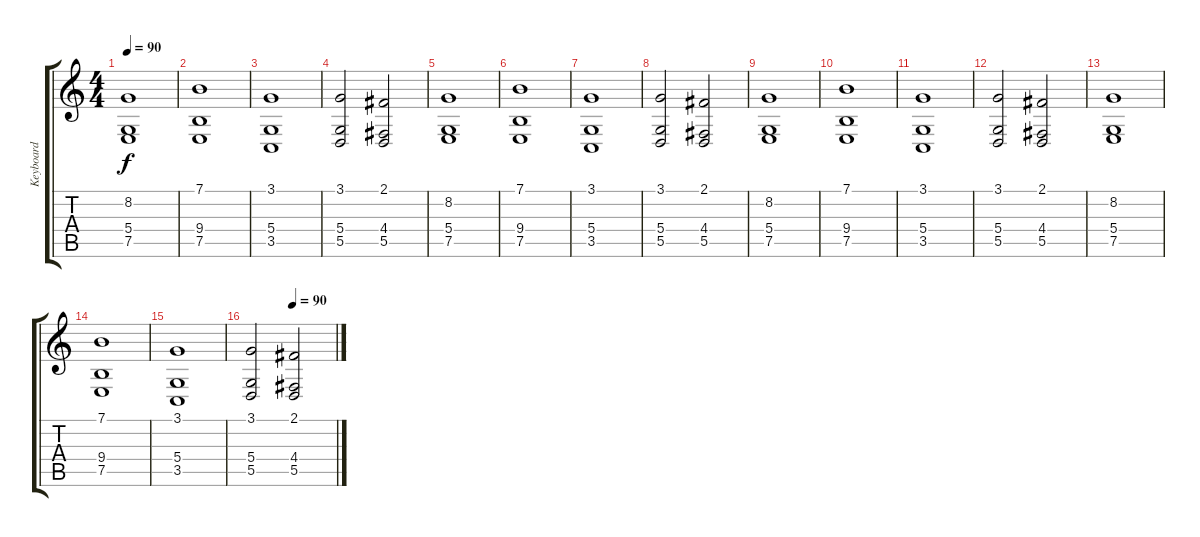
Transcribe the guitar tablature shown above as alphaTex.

\track ("Keyboard" "Keyboard") {instrument pad4choir}
\staff {score tabs}
\tuning (E4 B3 G3 D3 A2 E2) {hide}
\ts (4 4)
\tempo 90
\tempo 85
\tempo 90
\clef g2
\ks c
(8.2 5.4 7.5).1{dy f instrument pad4choir} |
(7.1 9.4 7.5).1 |
(3.1 5.4 3.5).1 |
(3.1 5.4 5.5).2 (2.1 4.4 5.5).2 |
(8.2 5.4 7.5).1 |
(7.1 9.4 7.5).1 |
(3.1 5.4 3.5).1 |
(3.1 5.4 5.5).2 (2.1 4.4 5.5).2 |
(8.2 5.4 7.5).1 |
(7.1 9.4 7.5).1 |
(3.1 5.4 3.5).1 |
(3.1 5.4 5.5).2 (2.1 4.4 5.5).2 |
(8.2 5.4 7.5).1 |
(7.1 9.4 7.5).1 |
(3.1 5.4 3.5).1 |
\tempo (90 0.5)
(3.1 5.4 5.5).2 (2.1 4.4 5.5).2
